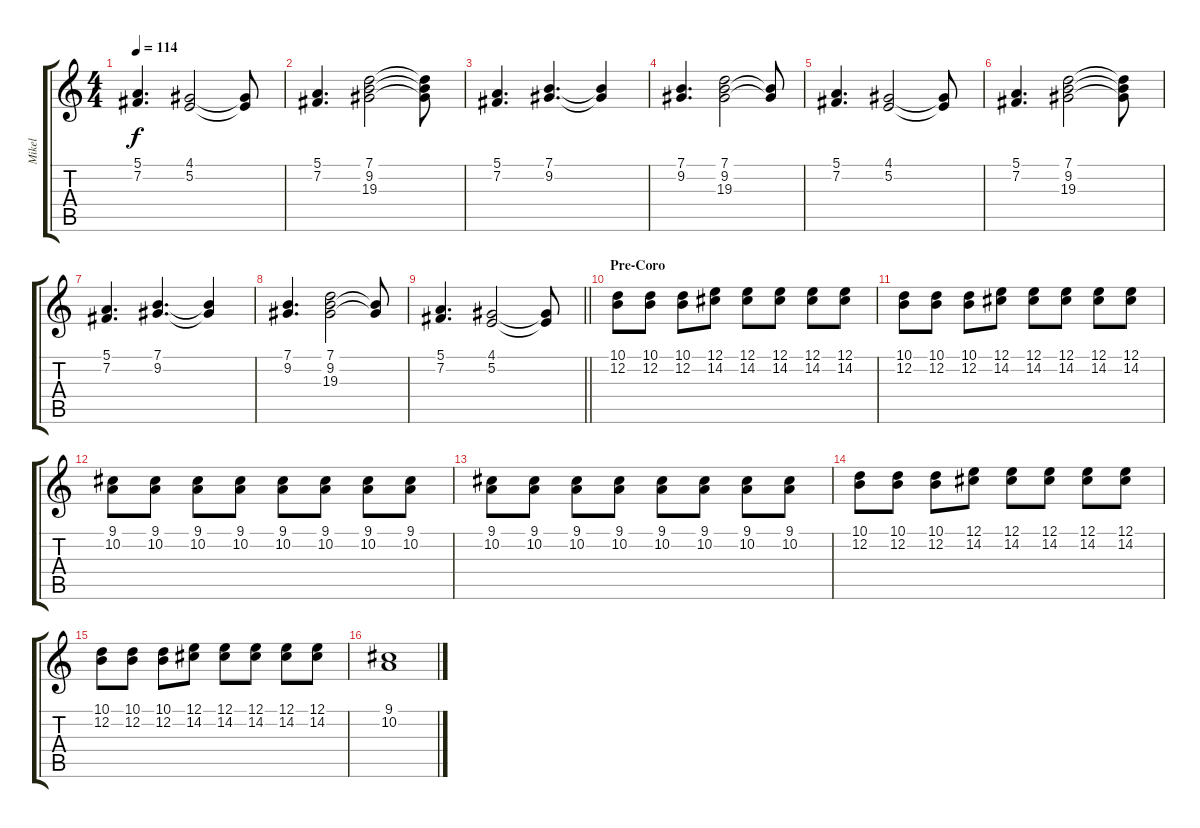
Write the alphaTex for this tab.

\track ("Mikel" "Mikel") {instrument stringensemble1}
\staff {score tabs}
\tuning (E4 B3 G3 D3 A2 E2) {hide}
\ts (4 4)
\tempo 114
\clef g2
\ks c
(5.1 7.2).4{d dy f} (4.1 5.2).2 (4.1{t} 5.2{t}).8 |
(5.1 7.2).4{d} (7.1 9.2 19.3).2 (7.1{t} 9.2{t} 19.3{t}).8 |
(5.1 7.2).4{d} (7.1 9.2).4{d} (7.1{t} 9.2{t}).4 |
(7.1 9.2).4{d} (7.1 9.2 19.3).2 (7.1{t} 9.2{t}).8 |
(5.1 7.2).4{d} (4.1 5.2).2 (4.1{t} 5.2{t}).8 |
(5.1 7.2).4{d} (7.1 9.2 19.3).2 (7.1{t} 9.2{t} 19.3{t}).8 |
(5.1 7.2).4{d} (7.1 9.2).4{d} (7.1{t} 9.2{t}).4 |
(7.1 9.2).4{d} (7.1 9.2 19.3).2 (7.1{t} 9.2{t}).8 |
\barLineRight lightlight
(5.1 7.2).4{d} (4.1 5.2).2 (4.1{t} 5.2{t}).8 |
\section ("" "Pre-Coro")
(10.1 12.2).8 (10.1 12.2).8 (10.1 12.2).8 (12.1 14.2).8 (12.1 14.2).8 (12.1 14.2).8 (12.1 14.2).8 (12.1 14.2).8 |
(10.1 12.2).8 (10.1 12.2).8 (10.1 12.2).8 (12.1 14.2).8 (12.1 14.2).8 (12.1 14.2).8 (12.1 14.2).8 (12.1 14.2).8 |
(9.1 10.2).8 (9.1 10.2).8 (9.1 10.2).8 (9.1 10.2).8 (9.1 10.2).8 (9.1 10.2).8 (9.1 10.2).8 (9.1 10.2).8 |
(9.1 10.2).8 (9.1 10.2).8 (9.1 10.2).8 (9.1 10.2).8 (9.1 10.2).8 (9.1 10.2).8 (9.1 10.2).8 (9.1 10.2).8 |
(10.1 12.2).8 (10.1 12.2).8 (10.1 12.2).8 (12.1 14.2).8 (12.1 14.2).8 (12.1 14.2).8 (12.1 14.2).8 (12.1 14.2).8 |
(10.1 12.2).8 (10.1 12.2).8 (10.1 12.2).8 (12.1 14.2).8 (12.1 14.2).8 (12.1 14.2).8 (12.1 14.2).8 (12.1 14.2).8 |
(9.1 10.2).1
